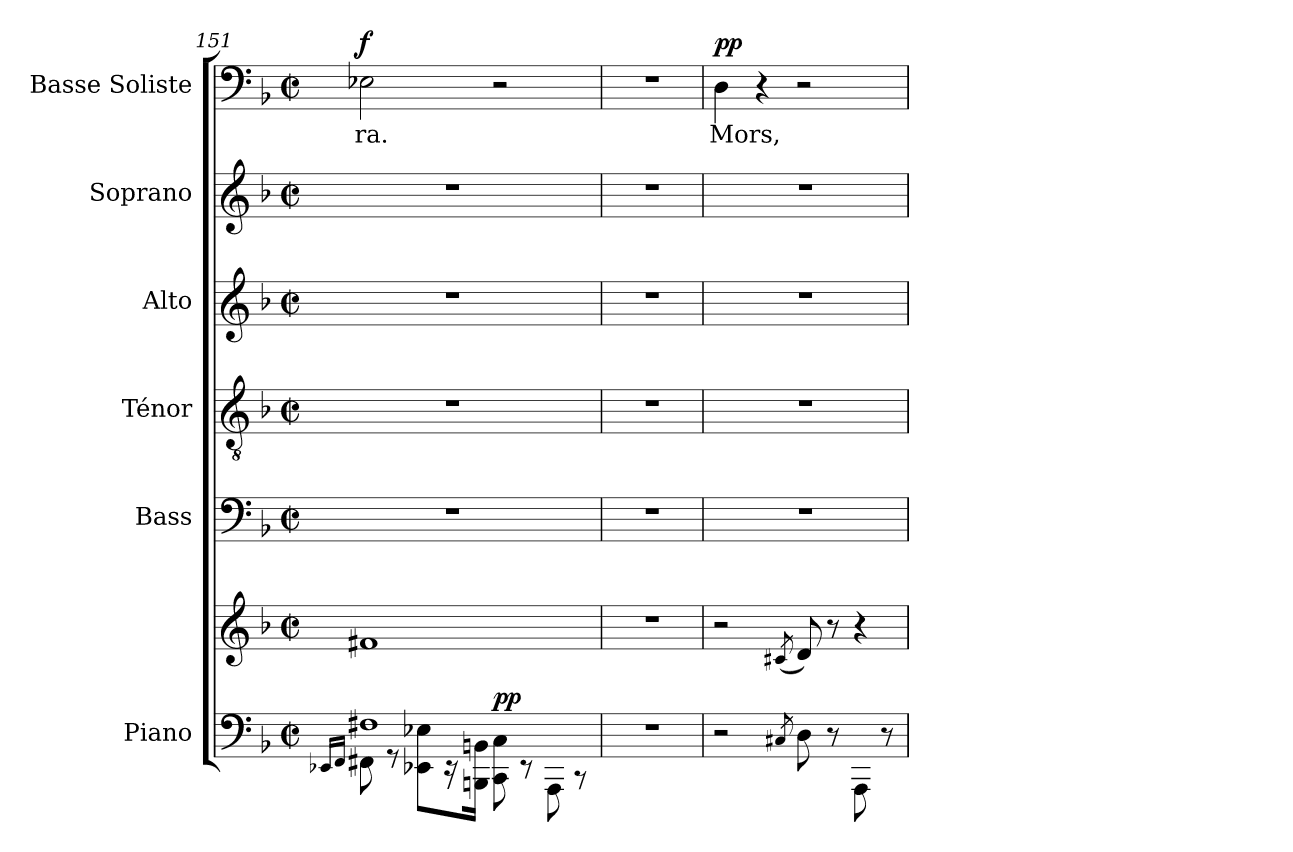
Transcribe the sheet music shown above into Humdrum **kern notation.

**kern	**kern	**dynam	**kern	**kern	**kern	**kern	**kern	**text	**dynam
*part6	*part6	*part6	*part5	*part4	*part3	*part2	*part1	*part1	*part1
*staff7	*staff6	*staff6/7	*staff5	*staff4	*staff3	*staff2	*staff1	*staff1	*staff1
*I"Piano	*	*	*I"Bass	*I"Ténor	*I"Alto	*I"Soprano	*I"Basse Soliste	*	*
*I'Pia.	*	*	*I'B.	*I'T.	*I'A.	*I'S.	*I'Basse Soliste	*	*
*clefF4	*clefG2	*	*clefF4	*clefGv2	*clefG2	*clefG2	*clefF4	*	*
*k[b-]	*k[b-]	*	*k[b-]	*k[b-]	*k[b-]	*k[b-]	*k[b-]	*	*
*M2/2	*M2/2	*	*M2/2	*M2/2	*M2/2	*M2/2	*M2/2	*	*
*met(c|)	*met(c|)	*	*met(c|)	*met(c|)	*met(c|)	*met(c|)	*met(c|)	*	*
=151	=151	=151	=151	=151	=151	=151	=151	=151	=151
*^	*	*	*	*	*	*	*	*	*
.	16qEE-X/LL	.	.	.	.	.	.	.	.	.
.	16qFF/JJ	.	.	.	.	.	.	.	.	.
!	!	!	!	!	!	!	!	!	!	!LO:DY:a
1F#X	8FF#X\	1f#X	.	1r	1r	1r	1r	2E-X\	-ra.	f
.	8r	.	.	.	.	.	.	.	.	.
.	8EE-X\ 8E-X\L	.	.	.	.	.	.	.	.	.
.	16r	.	.	.	.	.	.	.	.	.
.	16BBBn\ 16BBn\Jk	.	.	.	.	.	.	.	.	.
!	!	!	!LO:DY:a=2	!	!	!	!	!	!	!
.	8CC\ 8C\	.	pp	.	.	.	.	2r	.	.
.	8r	.	.	.	.	.	.	.	.	.
.	8AAA\	.	.	.	.	.	.	.	.	.
.	8r	.	.	.	.	.	.	.	.	.
*v	*v	*	*	*	*	*	*	*	*	*
=152	=152	=152	=152	=152	=152	=152	=152	=152	=152
1r	1r	.	1r	1r	1r	1r	1r	.	.
!!LO:LB:g=z
=153	=153	=153	=153	=153	=153	=153	=153	=153	=153
!	!	!	!	!	!	!	!	!	!LO:DY:a
2r	2r	.	1r	1r	1r	1r	4D\	Mors,	pp
.	.	.	.	.	.	.	4r	.	.
8qC#X/	(8qc#X/	.	.	.	.	.	.	.	.
8D\	8d/)	.	.	.	.	.	2r	.	.
8r	8r	.	.	.	.	.	.	.	.
8AAA\	4r	.	.	.	.	.	.	.	.
8r	.	.	.	.	.	.	.	.	.
=	=	=	=	=	=	=	=	=	=
*-	*-	*-	*-	*-	*-	*-	*-	*-	*-
